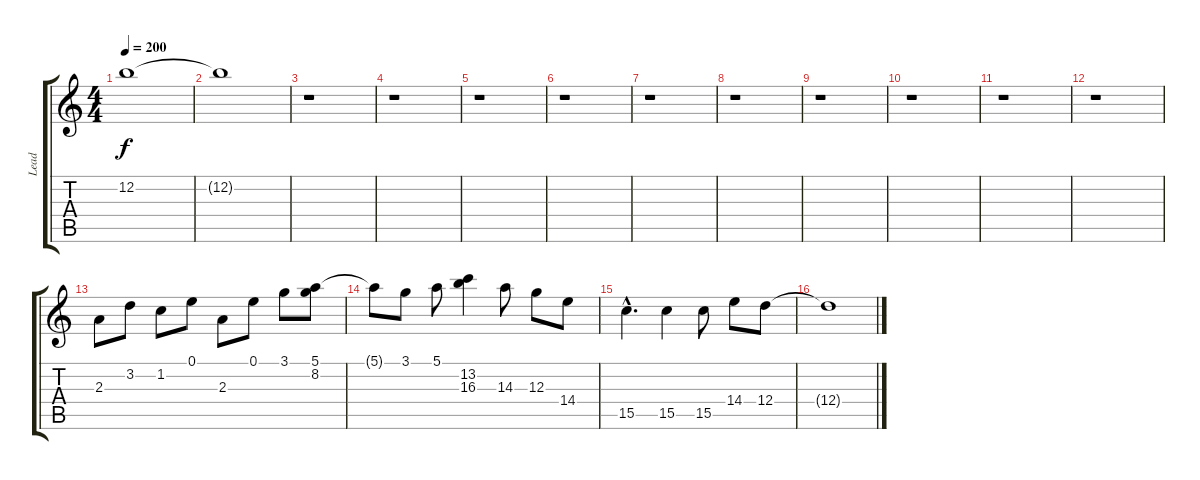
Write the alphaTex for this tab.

\track ("Lead" "Lead") {instrument distortionguitar}
\staff {score tabs}
\tuning (E4 B3 G3 D3 A2 E2) {hide}
\ts (4 4)
\tempo 200
\clef g2
\ks c
12.2.1{dy f} |
12.2{t}.1 |
r.1 |
r.1 |
r.1 |
r.1 |
r.1 |
r.1 |
r.1 |
r.1 |
r.1 |
r.1 |
2.3.8 3.2.8 1.2.8 0.1.8 2.3.8 0.1.8 3.1.8 (5.1 8.2).8 |
5.1{t}.8 3.1.8 5.1.8 (13.2 16.3).4 14.3.8 12.3.8 14.4.8 |
15.5{hac}.4{d} 15.5.4 15.5.8 14.4.8 12.4.8 |
12.4{t}.1
